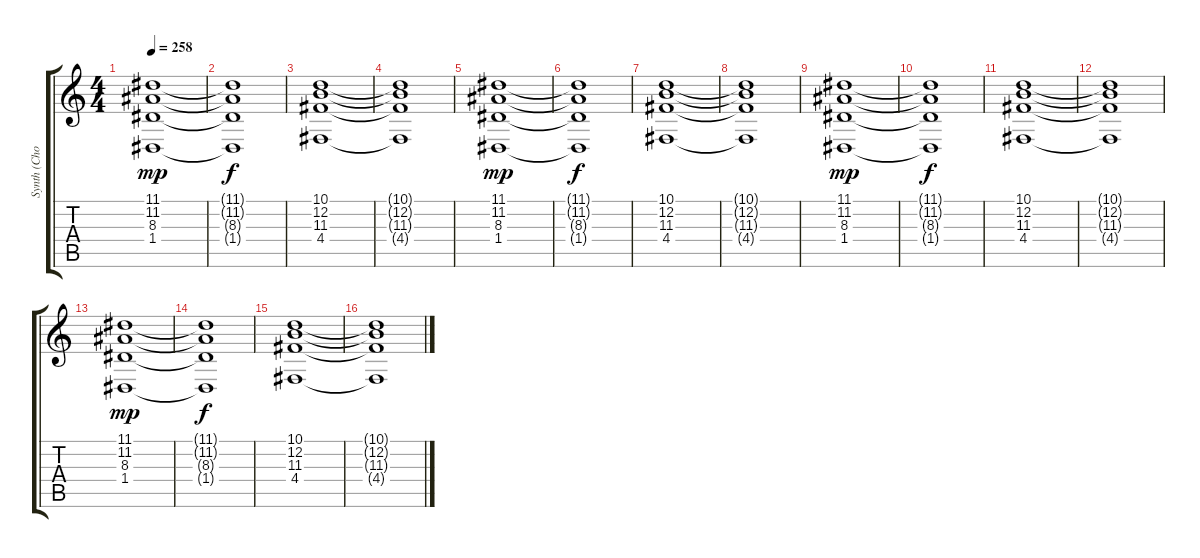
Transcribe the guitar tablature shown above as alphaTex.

\track ("Synth (Chorus)" "Synth (Cho") {instrument choiraahs}
\staff {score tabs}
\tuning (E4 B3 G3 D3 A2 E2) {hide}
\ts (4 4)
\tempo 258
\clef g2
\ks c
(11.1 11.2 8.3 1.4).1{dy mp} |
(11.1{t} 11.2{t} 8.3{t} 1.4{t}).1{dy f} |
(10.1 12.2 11.3 4.4).1 |
(10.1{t} 12.2{t} 11.3{t} 4.4{t}).1 |
(11.1 11.2 8.3 1.4).1{dy mp} |
(11.1{t} 11.2{t} 8.3{t} 1.4{t}).1{dy f} |
(10.1 12.2 11.3 4.4).1 |
(10.1{t} 12.2{t} 11.3{t} 4.4{t}).1 |
(11.1 11.2 8.3 1.4).1{dy mp} |
(11.1{t} 11.2{t} 8.3{t} 1.4{t}).1{dy f} |
(10.1 12.2 11.3 4.4).1 |
(10.1{t} 12.2{t} 11.3{t} 4.4{t}).1 |
(11.1 11.2 8.3 1.4).1{dy mp} |
(11.1{t} 11.2{t} 8.3{t} 1.4{t}).1{dy f} |
(10.1 12.2 11.3 4.4).1 |
(10.1{t} 12.2{t} 11.3{t} 4.4{t}).1
